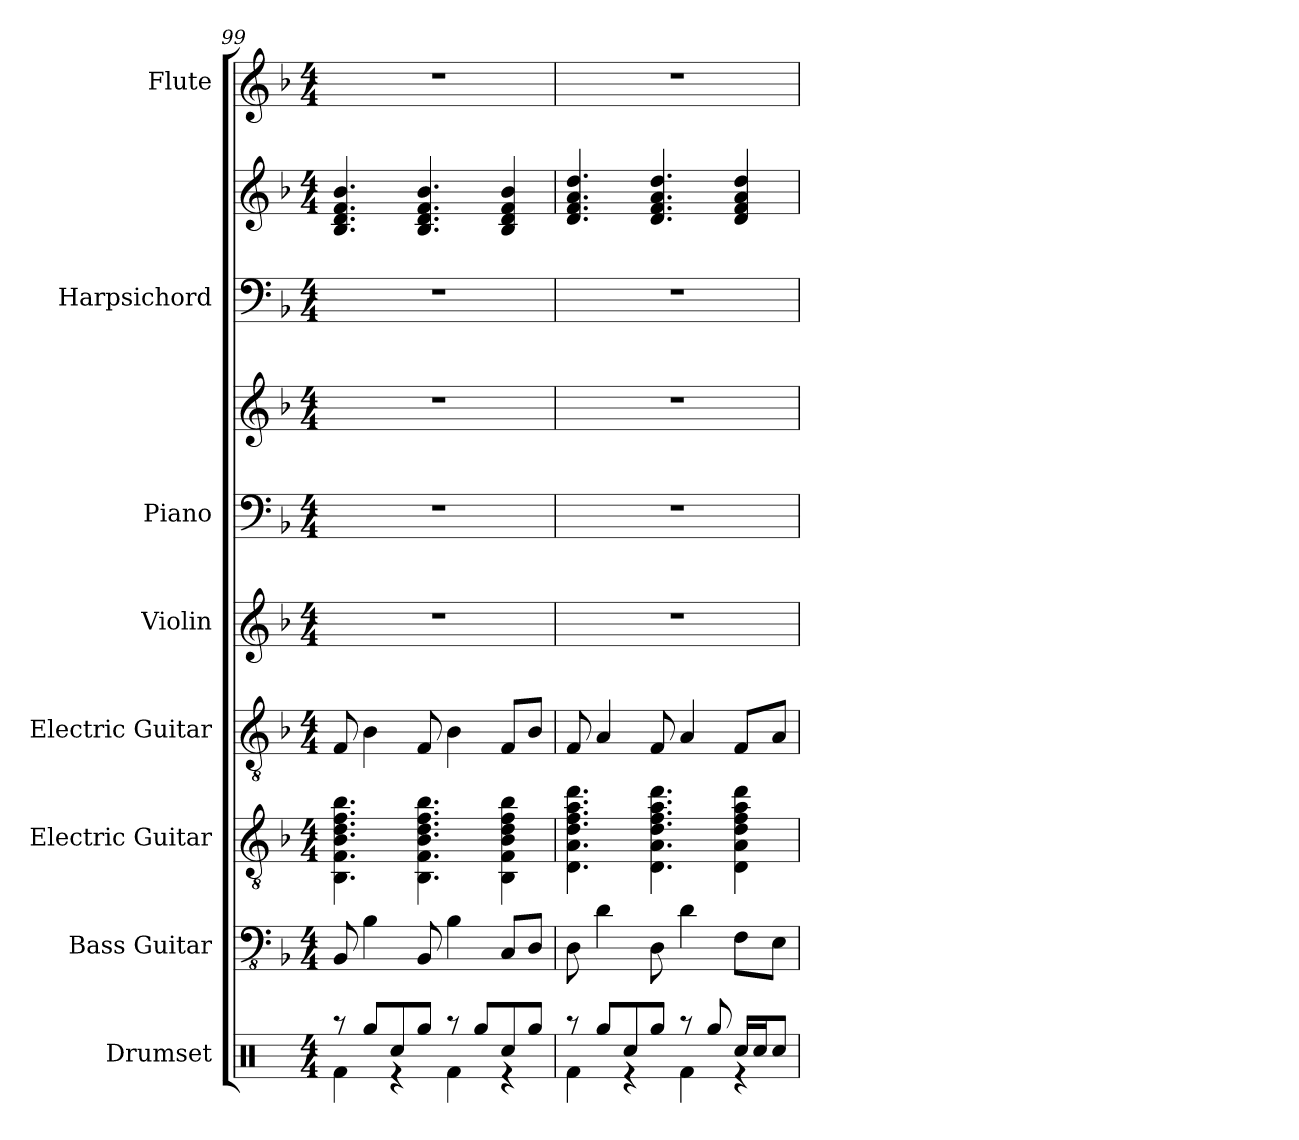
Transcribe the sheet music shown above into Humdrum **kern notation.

**kern	**kern	**kern	**kern	**kern	**kern	**kern	**kern	**kern	**kern
*part8	*part7	*part6	*part5	*part4	*part3	*part3	*part2	*part2	*part1
*staff10	*staff9	*staff8	*staff7	*staff6	*staff5	*staff4	*staff3	*staff2	*staff1
*I"Drumset	*I"Bass Guitar	*I"Electric Guitar	*I"Electric Guitar	*I"Violin	*I"Piano	*	*I"Harpsichord	*	*I"Flute
*I'Drs.	*I'B. Guit.	*I'El. Guit.	*I'El. Guit.	*I'Vln.	*I'Pno.	*	*I'Hch.	*	*I'Fl.
*clefX	*clefFv4	*clefGv2	*clefGv2	*clefG2	*clefF4	*clefG2	*clefF4	*clefG2	*clefG2
*k[]	*k[b-]	*k[b-]	*k[b-]	*k[b-]	*k[b-]	*k[b-]	*k[b-]	*k[b-]	*k[b-]
*M4/4	*M4/4	*M4/4	*M4/4	*M4/4	*M4/4	*M4/4	*M4/4	*M4/4	*M4/4
=99	=99	=99	=99	=99	=99	=99	=99	=99	=99
*^	*	*	*	*	*	*	*	*	*
8r	4Rf\	8BBB-/	4.BB-\ 4.F\ 4.B-\ 4.d\ 4.f\ 4.b-\	8F/	1r	1r	1r	1r	4.B-/ 4.d/ 4.f/ 4.b-/	1r
8Rgg/L	.	4BB-\	.	4B-\	.	.	.	.	.	.
8Rcc/	4r	.	.	.	.	.	.	.	.	.
8Rgg/J	.	8BBB-/	4.BB-\ 4.F\ 4.B-\ 4.d\ 4.f\ 4.b-\	8F/	.	.	.	.	4.B-/ 4.d/ 4.f/ 4.b-/	.
8r	4Rf\	4BB-\	.	4B-\	.	.	.	.	.	.
8Rgg/L	.	.	.	.	.	.	.	.	.	.
8Rcc/	4r	8CC/L	4BB-\ 4F\ 4B-\ 4d\ 4f\ 4b-\	8F/L	.	.	.	.	4B-/ 4d/ 4f/ 4b-/	.
8Rgg/J	.	8DD/J	.	8B-/J	.	.	.	.	.	.
!!LO:PB:g=z
=100	=100	=100	=100	=100	=100	=100	=100	=100	=100	=100
8r	4Rf\	8DD\	4.D\ 4.A\ 4.d\ 4.f\ 4.a\ 4.dd\	8F/	1r	1r	1r	1r	4.d/ 4.f/ 4.a/ 4.dd/	1r
8Rgg/L	.	4D\	.	4A/	.	.	.	.	.	.
8Rcc/	4r	.	.	.	.	.	.	.	.	.
8Rgg/J	.	8DD\	4.D\ 4.A\ 4.d\ 4.f\ 4.a\ 4.dd\	8F/	.	.	.	.	4.d/ 4.f/ 4.a/ 4.dd/	.
8r	4Rf\	4D\	.	4A/	.	.	.	.	.	.
8Rgg/	.	.	.	.	.	.	.	.	.	.
16Rcc/LL	4r	8FF\L	4D\ 4A\ 4d\ 4f\ 4a\ 4dd\	8F/L	.	.	.	.	4d/ 4f/ 4a/ 4dd/	.
16Rcc/J	.	.	.	.	.	.	.	.	.	.
8Rcc/J	.	8EE\J	.	8A/J	.	.	.	.	.	.
*v	*v	*	*	*	*	*	*	*	*	*
=	=	=	=	=	=	=	=	=	=
*-	*-	*-	*-	*-	*-	*-	*-	*-	*-
